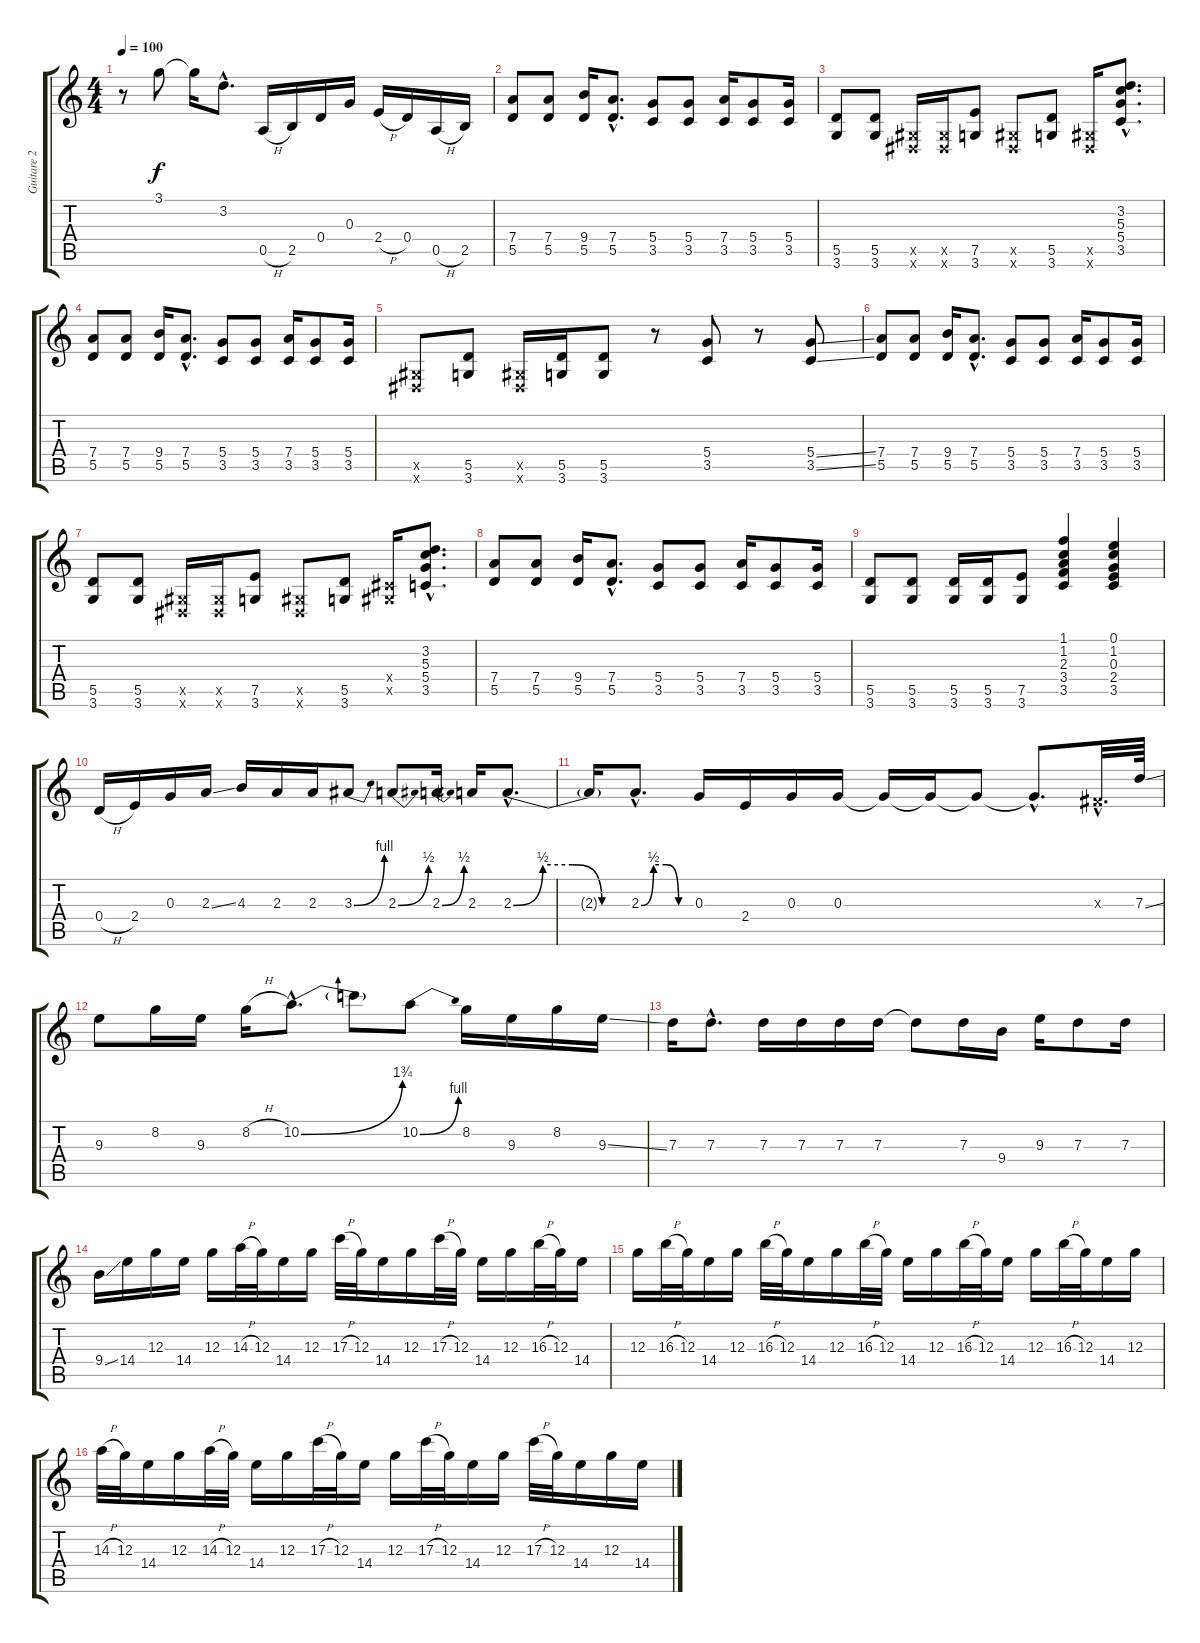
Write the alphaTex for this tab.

\track ("Guitare 2" "Guitare 2") {instrument overdrivenguitar}
\staff {score tabs}
\tuning (E4 B3 G3 D3 A2 E2) {hide}
\ts (4 4)
\tempo 100
\clef g2
\ks c
r.8{dy f} 3.1.8 3.1{t}.16 3.2{hac}.8{d} 0.5{h}.16 2.5.16 0.4.16 0.3.16 2.4{h}.16 0.4.16 0.5{h}.16 2.5.16 |
(7.4 5.5).8 (7.4 5.5).8 (9.4 5.5).16 (7.4{hac} 5.5{hac}).8{d} (5.4 3.5).8 (5.4 3.5).8 (7.4 3.5).16 (5.4 3.5).8 (5.4 3.5).16 |
(5.5 3.6).8 (5.5 3.6).8 (-1.5{x} -1.6{x}).16 (-1.5{x} -1.6{x}).16 (7.5 3.6).8 (-1.5{x} -1.6{x}).8 (5.5 3.6).8 (-1.5{x} -1.6{x}).16 (3.2{hac} 5.3{hac} 5.4{hac} 3.5{hac}).8{d} |
(7.4 5.5).8 (7.4 5.5).8 (9.4 5.5).16 (7.4{hac} 5.5{hac}).8{d} (5.4 3.5).8 (5.4 3.5).8 (7.4 3.5).16 (5.4 3.5).8 (5.4 3.5).16 |
(-1.5{x} -1.6{x}).8 (5.5 3.6).8 (-1.5{x} -1.6{x}).16 (5.5 3.6).16 (5.5 3.6).8 r.8 (5.4 3.5).8 r.8 (5.4{ss} 3.5{ss}).8 |
(7.4 5.5).8 (7.4 5.5).8 (9.4 5.5).16 (7.4{hac} 5.5{hac}).8{d} (5.4 3.5).8 (5.4 3.5).8 (7.4 3.5).16 (5.4 3.5).8 (5.4 3.5).16 |
(5.5 3.6).8 (5.5 3.6).8 (-1.5{x} -1.6{x}).16 (-1.5{x} -1.6{x}).16 (7.5 3.6).8 (-1.5{x} -1.6{x}).8 (5.5 3.6).8 (-1.4{x} -1.5{x}).16 (3.2{hac} 5.3{hac} 5.4{hac} 3.5{hac}).8{d} |
(7.4 5.5).8 (7.4 5.5).8 (9.4 5.5).16 (7.4{hac} 5.5{hac}).8{d} (5.4 3.5).8 (5.4 3.5).8 (7.4 3.5).16 (5.4 3.5).8 (5.4 3.5).16 |
(5.5 3.6).8 (5.5 3.6).8 (5.5 3.6).16 (5.5 3.6).16 (7.5 3.6).8 (1.1 1.2 2.3 3.4 3.5).4 (0.1 1.2 0.3 2.4 3.5).4 |
0.4{h}.16 2.4.16 0.3.16 2.3{ss}.16 4.3.16 2.3.16 2.3.16 3.3{be (bend 0 0 60 4)}.8 2.3{be (bend 0 0 60 2)}.8 2.3{be (bend 0 0 60 2)}.16 2.3.16 2.3{be (custom 0 0 15 2 30 2 45 0 60 0) hac}.8{d} |
2.3{t}.16 2.3{be (custom 0 0 15 2 30 2 45 0 60 0) hac}.8{d} 0.3.16 2.4.16 0.3.16 0.3.16 0.3{t}.16 0.3{t}.16 0.3{t}.8 0.3{hac t}.8{d} -1.3{hac x}.32{d} 7.3{ss}.64 |
9.3.8 8.2.16 9.3.16 8.2{h}.16 10.2{be (bend 0 0 60 7) hac}.8{d} 10.2{t}.8 10.2{be (bend 0 0 60 4)}.8 8.2.16 9.3.16 8.2.16 9.3{ss}.16 |
7.3.16 7.3{hac}.8{d} 7.3.16 7.3.16 7.3.16 7.3.16 7.3{t}.8 7.3.16 9.4.16 9.3.16 7.3.8 7.3.16 |
9.4{ss}.16 14.4.16 12.3.16 14.4.16 12.3.16 14.3{h}.32 12.3.32 14.4.16 12.3.16 17.3{h}.32 12.3.32 14.4.16 12.3.16 17.3{h}.32 12.3.32 14.4.16 12.3.16 16.3{h}.32 12.3.32 14.4.16 |
12.3.16 16.3{h}.32 12.3.32 14.4.16 12.3.16 16.3{h}.32 12.3.32 14.4.16 12.3.16 16.3{h}.32 12.3.32 14.4.16 12.3.16 16.3{h}.32 12.3.32 14.4.16 12.3.16 16.3{h}.32 12.3.32 14.4.16 12.3.16 |
14.3{h}.32 12.3.32 14.4.16 12.3.16 14.3{h}.32 12.3.32 14.4.16 12.3.16 17.3{h}.32 12.3.32 14.4.16 12.3.16 17.3{h}.32 12.3.32 14.4.16 12.3.16 17.3{h}.32 12.3.32 14.4.16 12.3.16 14.4.16
